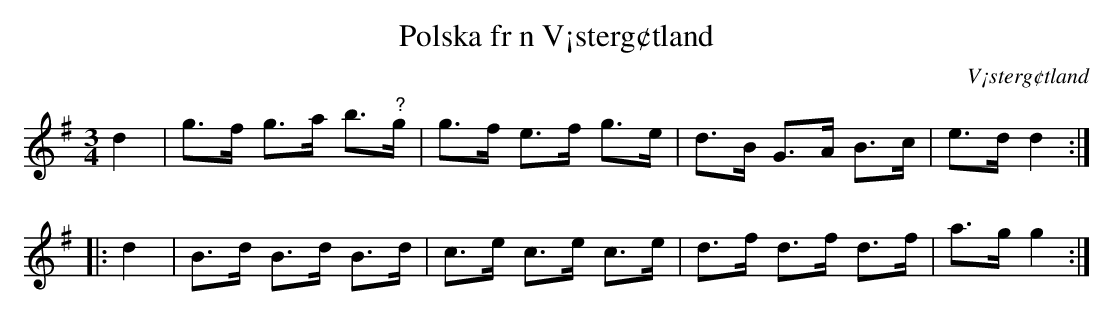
X:1
T:Polska fr n V¡sterg¢tland
O:V¡sterg¢tland
M:3/4
L:1/8
K:G
d2 | g>f g>a b>"^?"g | g>f e>f g>e | d>B G>A B>c | e>d d2 ::
d2 | B>d B>d B>d | c>e c>e c>e | d>f d>f d>f | a>g g2 :|
